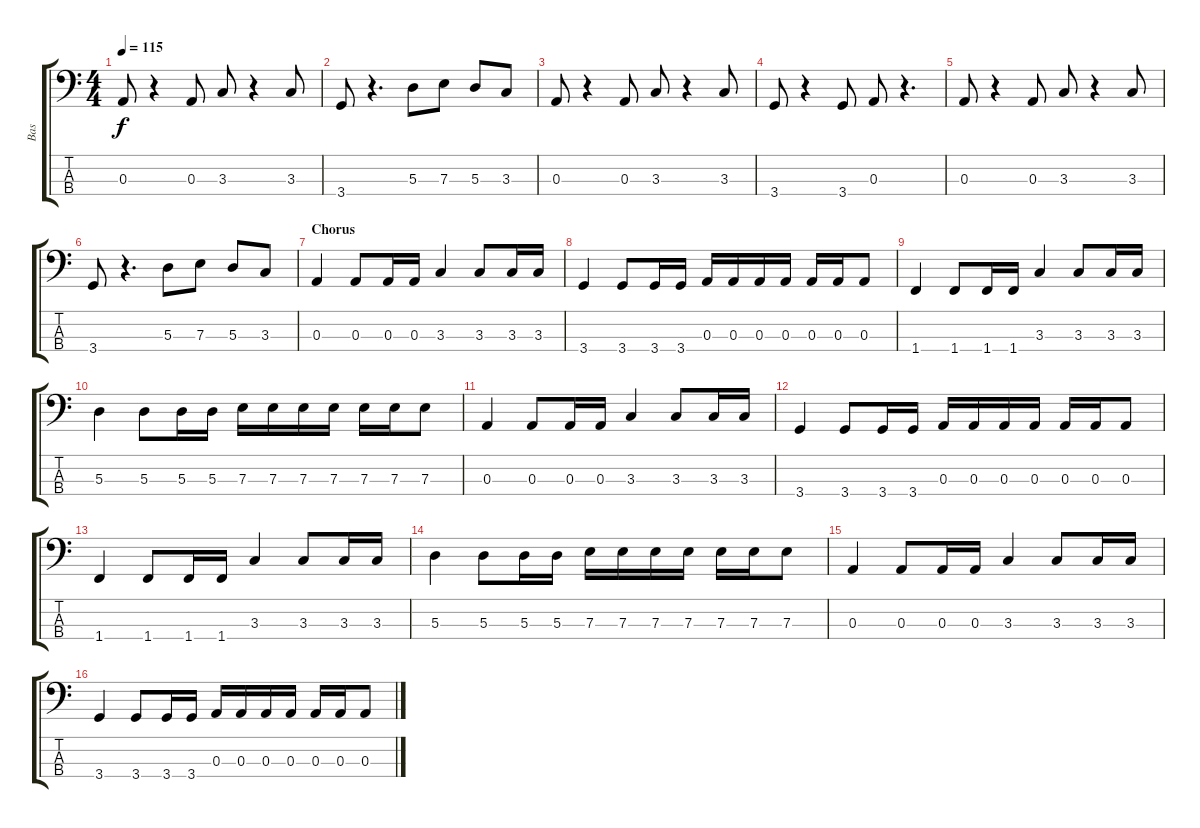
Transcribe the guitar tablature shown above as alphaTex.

\track ("Bas" "Bas") {instrument electricbassfinger}
\staff {score tabs}
\tuning (G2 D2 A1 E1) {hide}
\ts (4 4)
\tempo 115
\clef f4
\ks c
0.3.8{dy f} r.4 0.3.8 3.3.8 r.4 3.3.8 |
3.4.8 r.4{d} 5.3.8 7.3.8 5.3.8 3.3.8 |
0.3.8 r.4 0.3.8 3.3.8 r.4 3.3.8 |
3.4.8 r.4 3.4.8 0.3.8 r.4{d} |
0.3.8 r.4 0.3.8 3.3.8 r.4 3.3.8 |
3.4.8 r.4{d} 5.3.8 7.3.8 5.3.8 3.3.8 |
\section ("" "Chorus")
0.3.4 0.3.8 0.3.16 0.3.16 3.3.4 3.3.8 3.3.16 3.3.16 |
3.4.4 3.4.8 3.4.16 3.4.16 0.3.16 0.3.16 0.3.16 0.3.16 0.3.16 0.3.16 0.3.8 |
1.4.4 1.4.8 1.4.16 1.4.16 3.3.4 3.3.8 3.3.16 3.3.16 |
5.3.4 5.3.8 5.3.16 5.3.16 7.3.16 7.3.16 7.3.16 7.3.16 7.3.16 7.3.16 7.3.8 |
0.3.4 0.3.8 0.3.16 0.3.16 3.3.4 3.3.8 3.3.16 3.3.16 |
3.4.4 3.4.8 3.4.16 3.4.16 0.3.16 0.3.16 0.3.16 0.3.16 0.3.16 0.3.16 0.3.8 |
1.4.4 1.4.8 1.4.16 1.4.16 3.3.4 3.3.8 3.3.16 3.3.16 |
5.3.4 5.3.8 5.3.16 5.3.16 7.3.16 7.3.16 7.3.16 7.3.16 7.3.16 7.3.16 7.3.8 |
0.3.4 0.3.8 0.3.16 0.3.16 3.3.4 3.3.8 3.3.16 3.3.16 |
3.4.4 3.4.8 3.4.16 3.4.16 0.3.16 0.3.16 0.3.16 0.3.16 0.3.16 0.3.16 0.3.8
